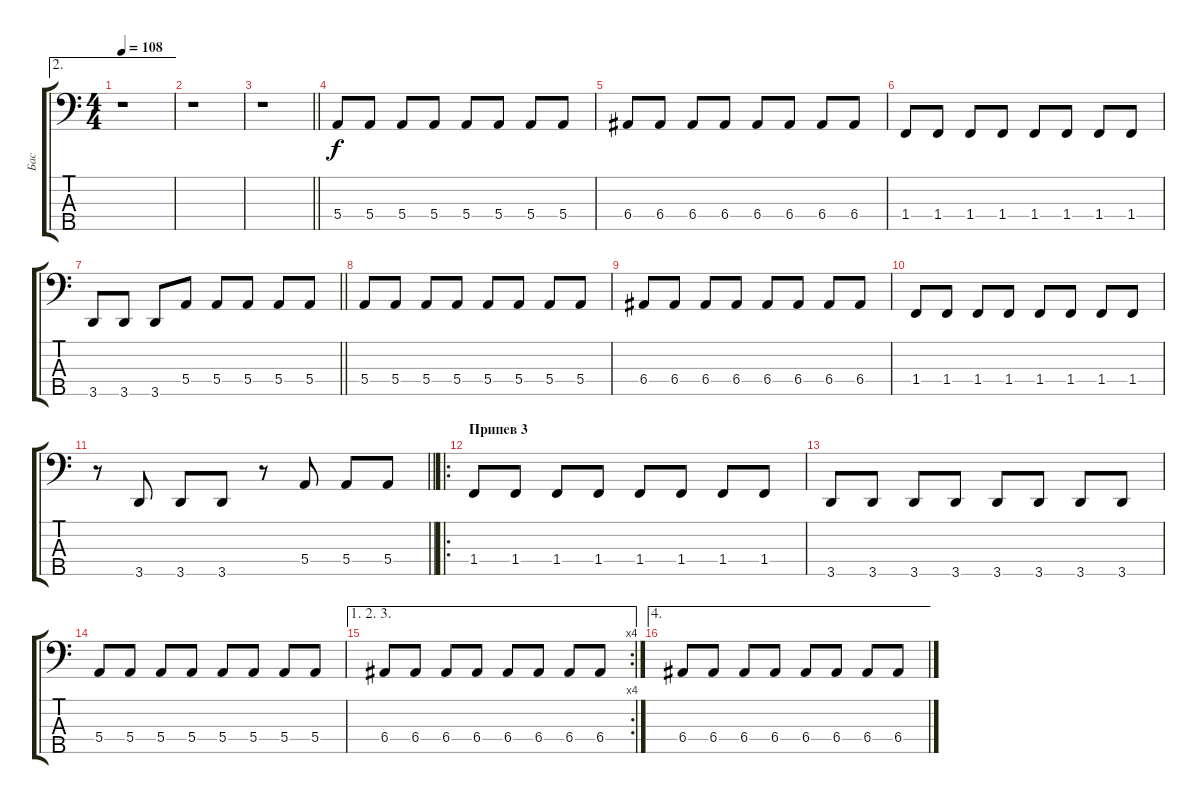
\track ("Бас" "Бас") {instrument electricbassfinger}
\staff {score tabs}
\tuning (G2 D2 A1 E1 B0) {hide}
\ae 2
\ts (4 4)
\tempo 108
\clef f4
\ks c
r.1{dy f} |
r.1 |
\barLineRight lightlight
r.1 |
5.4.8 5.4.8 5.4.8 5.4.8 5.4.8 5.4.8 5.4.8 5.4.8 |
6.4.8 6.4.8 6.4.8 6.4.8 6.4.8 6.4.8 6.4.8 6.4.8 |
1.4.8 1.4.8 1.4.8 1.4.8 1.4.8 1.4.8 1.4.8 1.4.8 |
\barLineRight lightlight
3.5.8 3.5.8 3.5.8 5.4.8 5.4.8 5.4.8 5.4.8 5.4.8 |
5.4.8 5.4.8 5.4.8 5.4.8 5.4.8 5.4.8 5.4.8 5.4.8 |
6.4.8 6.4.8 6.4.8 6.4.8 6.4.8 6.4.8 6.4.8 6.4.8 |
1.4.8 1.4.8 1.4.8 1.4.8 1.4.8 1.4.8 1.4.8 1.4.8 |
\barLineRight lightlight
r.8 3.5.8 3.5.8 3.5.8 r.8 5.4.8 5.4.8 5.4.8 |
\ro
\section ("" "Припев 3")
1.4.8 1.4.8 1.4.8 1.4.8 1.4.8 1.4.8 1.4.8 1.4.8 |
3.5.8 3.5.8 3.5.8 3.5.8 3.5.8 3.5.8 3.5.8 3.5.8 |
5.4.8 5.4.8 5.4.8 5.4.8 5.4.8 5.4.8 5.4.8 5.4.8 |
\ae (1 2 3)
\rc 4
6.4.8 6.4.8 6.4.8 6.4.8 6.4.8 6.4.8 6.4.8 6.4.8 |
\ae 4
6.4.8 6.4.8 6.4.8 6.4.8 6.4.8 6.4.8 6.4.8 6.4.8
